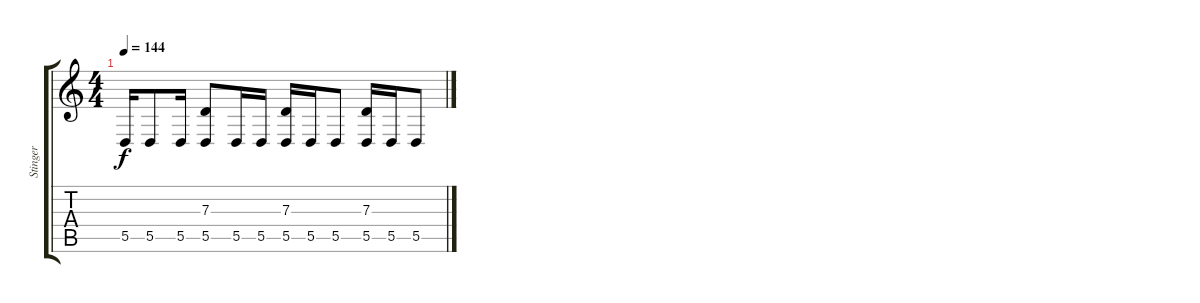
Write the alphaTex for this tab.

\track ("Stinger" "Stinger") {instrument lead8bassandlead}
\staff {score tabs}
\tuning (E4 B3 G3 D3 A2 E2) {hide}
\ts (4 4)
\tempo 144
\clef g2
\ks c
5.5.16{dy f volume 7 instrument guitarfretnoise} 5.5.8 5.5.16 (7.3 5.5).8 5.5.16 5.5.16 (7.3 5.5).16 5.5.16 5.5.8 (7.3 5.5).16 5.5.16 5.5.8
